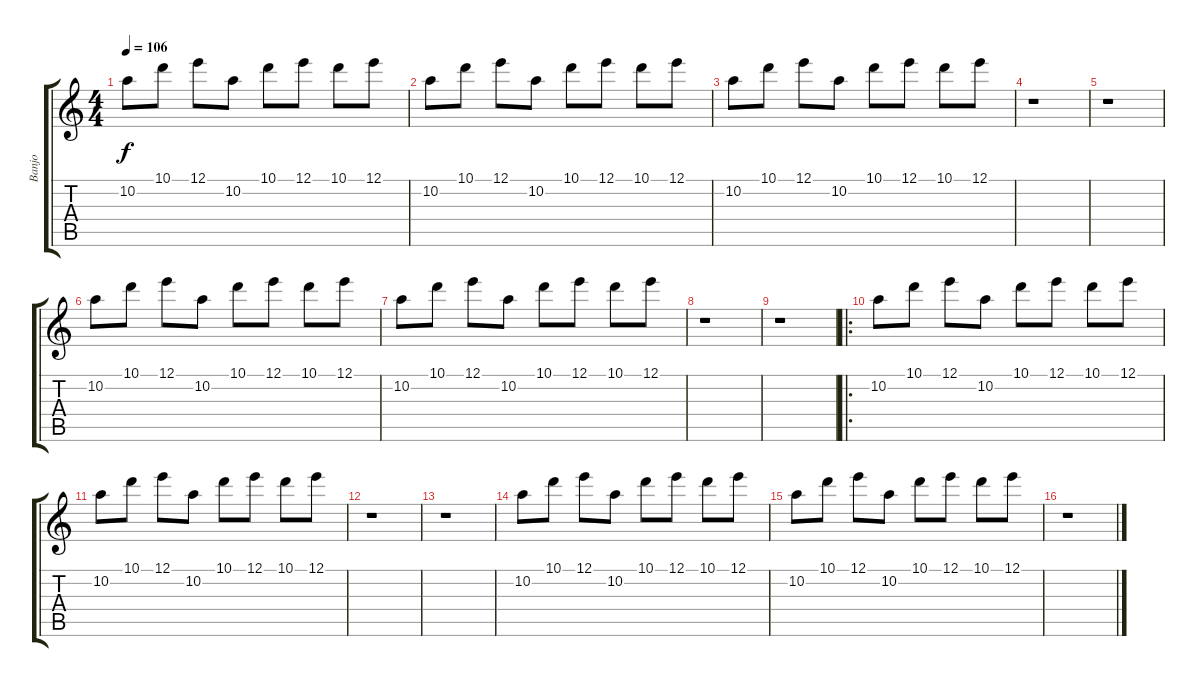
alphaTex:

\track ("Banjo" "Banjo") {instrument banjo}
\staff {score tabs}
\tuning (E4 B3 G3 D3 A2 E2) {hide}
\displaytranspose 12
\ts (4 4)
\tempo 106
\clef g2
\ks c
10.2.8{dy f instrument banjo} 10.1.8 12.1.8 10.2.8 10.1.8 12.1.8 10.1.8 12.1.8 |
10.2.8 10.1.8 12.1.8 10.2.8 10.1.8 12.1.8 10.1.8 12.1.8 |
10.2.8 10.1.8 12.1.8 10.2.8 10.1.8 12.1.8 10.1.8 12.1.8 |
r.1 |
r.1 |
10.2.8 10.1.8 12.1.8 10.2.8 10.1.8 12.1.8 10.1.8 12.1.8 |
10.2.8 10.1.8 12.1.8 10.2.8 10.1.8 12.1.8 10.1.8 12.1.8 |
r.1 |
r.1 |
\ro
10.2.8 10.1.8 12.1.8 10.2.8 10.1.8 12.1.8 10.1.8 12.1.8 |
10.2.8 10.1.8 12.1.8 10.2.8 10.1.8 12.1.8 10.1.8 12.1.8 |
r.1 |
r.1 |
10.2.8 10.1.8 12.1.8 10.2.8 10.1.8 12.1.8 10.1.8 12.1.8 |
10.2.8 10.1.8 12.1.8 10.2.8 10.1.8 12.1.8 10.1.8 12.1.8 |
r.1
